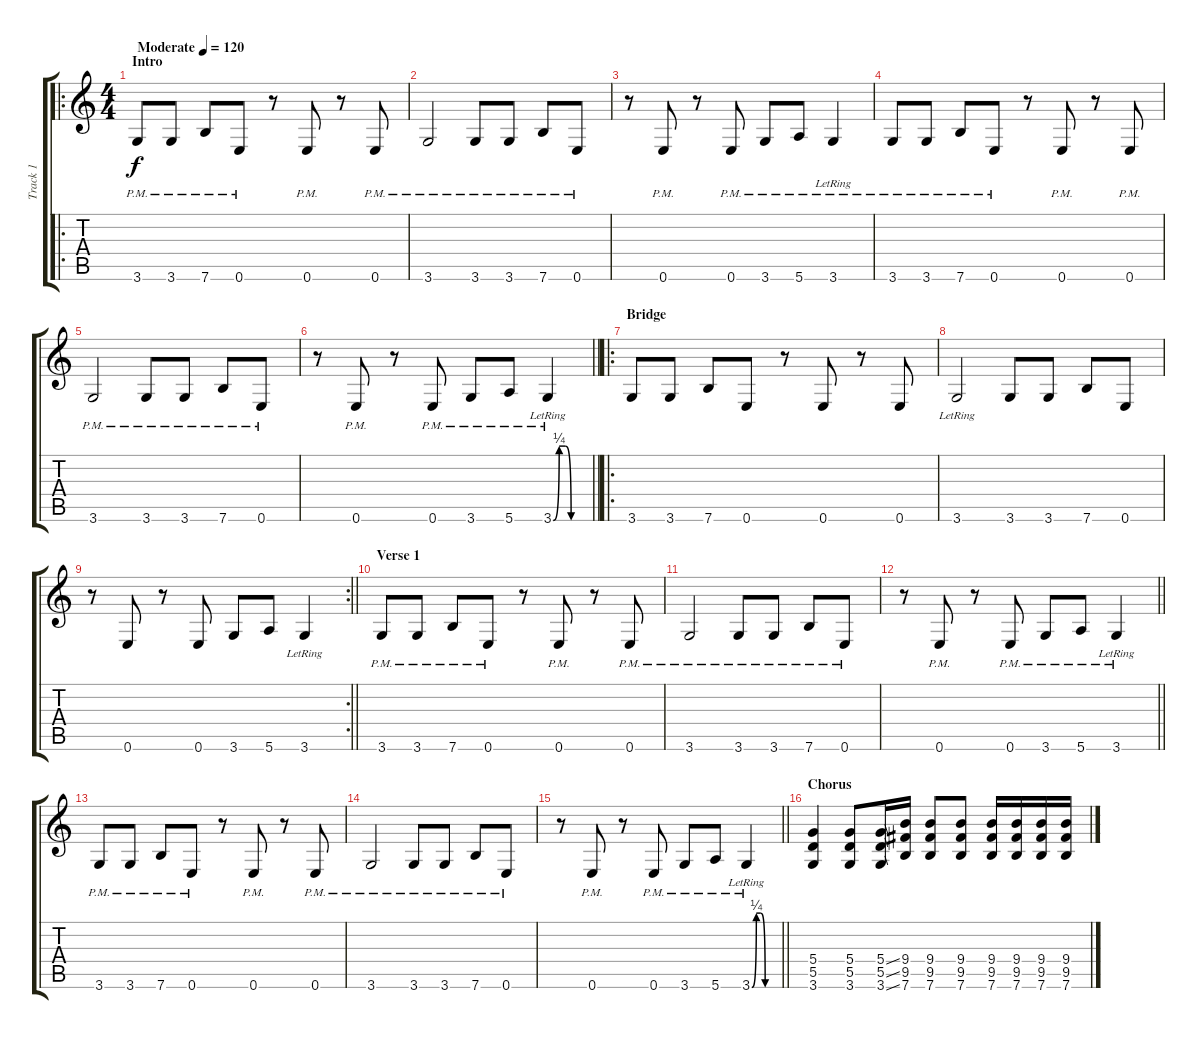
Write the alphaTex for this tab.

\track ("Track 1" "Track 1") {instrument distortionguitar}
\staff {score tabs}
\tuning (E4 B3 G3 D3 A2 E2) {hide}
\ro
\ts (4 4)
\section ("" "Intro")
\tempo (120 "Moderate")
\clef g2
\ks c
3.6{pm}.8{dy f instrument distortionguitar} 3.6{pm}.8 7.6{pm}.8 0.6{pm}.8 r.8 0.6{pm}.8 r.8 0.6{pm}.8 |
3.6{pm}.2 3.6{pm}.8 3.6{pm}.8 7.6{pm}.8 0.6{pm}.8 |
r.8 0.6{pm}.8 r.8 0.6{pm}.8 3.6{pm}.8 5.6{pm}.8 3.6{pm lr}.4 |
3.6{pm}.8 3.6{pm}.8 7.6{pm}.8 0.6{pm}.8 r.8 0.6{pm}.8 r.8 0.6{pm}.8 |
3.6{pm}.2 3.6{pm}.8 3.6{pm}.8 7.6{pm}.8 0.6{pm}.8 |
\barLineRight lightlight
r.8 0.6{pm}.8 r.8 0.6{pm}.8 3.6{pm}.8 5.6{pm}.8 3.6{be (custom 0 0 10 1 20 1 30 0 60 0) pm lr}.4 |
\ro
\section ("" "Bridge")
3.6.8 3.6.8 7.6.8 0.6.8 r.8 0.6.8 r.8 0.6.8 |
3.6{lr}.2 3.6.8 3.6.8 7.6.8 0.6.8 |
\rc 2
\barLineRight lightlight
r.8 0.6.8 r.8 0.6.8 3.6.8 5.6.8 3.6{lr}.4 |
\section ("" "Verse 1")
3.6{pm}.8 3.6{pm}.8 7.6{pm}.8 0.6{pm}.8 r.8 0.6{pm}.8 r.8 0.6{pm}.8 |
3.6{pm}.2 3.6{pm}.8 3.6{pm}.8 7.6{pm}.8 0.6{pm}.8 |
\barLineRight lightlight
r.8 0.6{pm}.8 r.8 0.6{pm}.8 3.6{pm}.8 5.6{pm}.8 3.6{pm lr}.4 |
3.6{pm}.8 3.6{pm}.8 7.6{pm}.8 0.6{pm}.8 r.8 0.6{pm}.8 r.8 0.6{pm}.8 |
3.6{pm}.2 3.6{pm}.8 3.6{pm}.8 7.6{pm}.8 0.6{pm}.8 |
\barLineRight lightlight
r.8 0.6{pm}.8 r.8 0.6{pm}.8 3.6{pm}.8 5.6{pm}.8 3.6{be (custom 0 0 10 1 20 1 30 0 60 0) pm lr}.4 |
\section ("" "Chorus")
(5.4 5.5 3.6).4 (5.4 5.5 3.6).8 (5.4{ss} 5.5{ss} 3.6{ss}).16 (9.4 9.5 7.6).16 (9.4 9.5 7.6).8 (9.4 9.5 7.6).8 (9.4 9.5 7.6).16 (9.4 9.5 7.6).16 (9.4 9.5 7.6).16 (9.4 9.5 7.6).16
